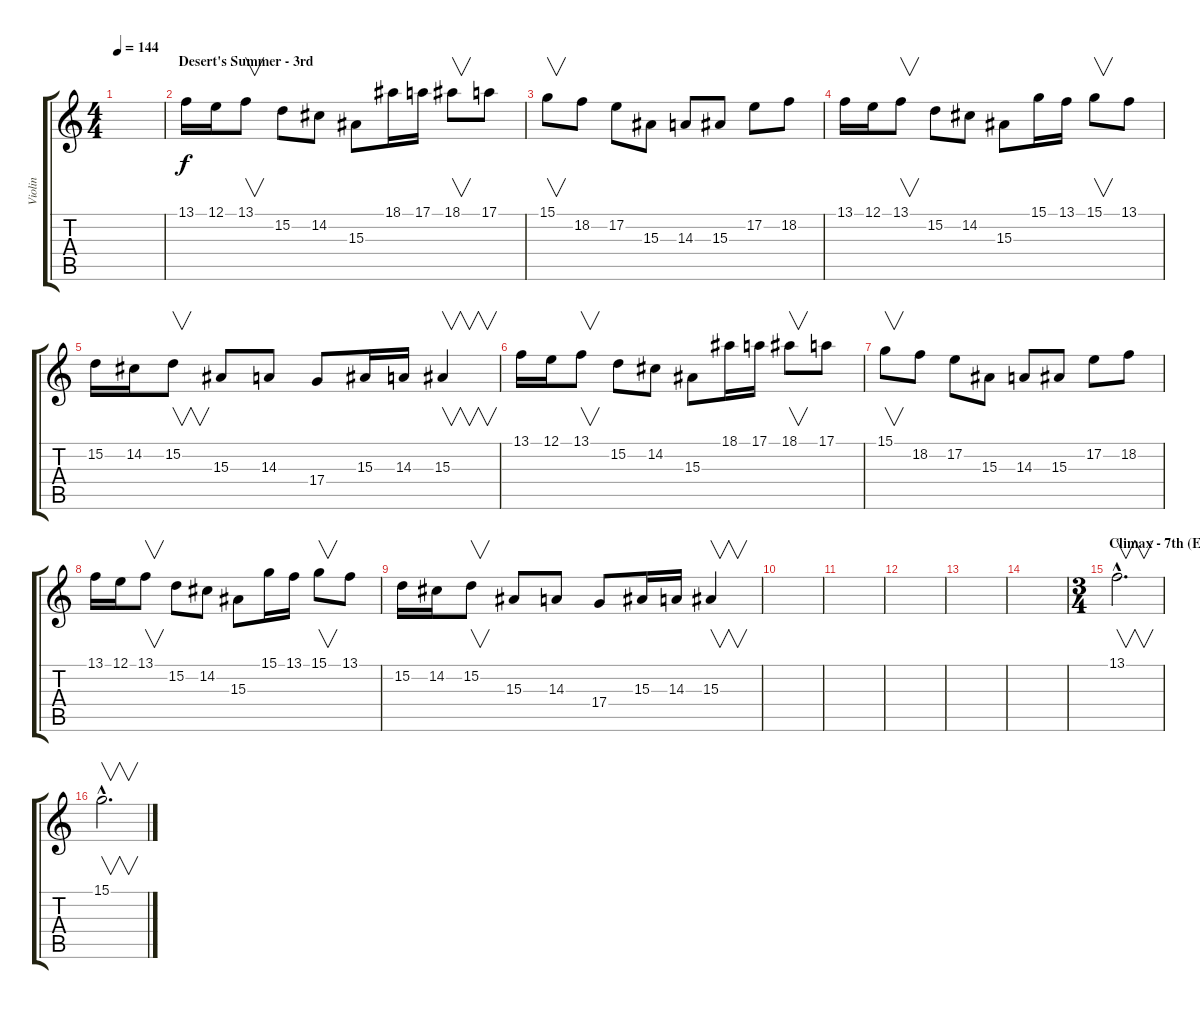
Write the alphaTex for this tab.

\track ("Violin" "Violin") {instrument violin}
\staff {score tabs}
\tuning (E4 B3 G3 D3 A2 E2) {hide}
\ts (4 4)
\tempo 144
\clef g2
\ks c
|
\section ("" "Desert's Summer - 3rd")
13.1.16 12.1.16 13.1.8{v} 15.2.8 14.2.8 15.3.8 18.1.16 17.1.16 18.1.8{v} 17.1.8 |
15.1.8{v} 18.2.8 17.2.8 15.3.8 14.3.8 15.3.8 17.2.8 18.2.8 |
13.1.16 12.1.16 13.1.8{v} 15.2.8 14.2.8 15.3.8 15.1.16 13.1.16 15.1.8{v} 13.1.8 |
15.2.16 14.2.16 15.2.8{v} 15.3.8 14.3.8 17.4.8 15.3.16 14.3.16 15.3.4{v} |
13.1.16 12.1.16 13.1.8{v} 15.2.8 14.2.8 15.3.8 18.1.16 17.1.16 18.1.8{v} 17.1.8 |
15.1.8{v} 18.2.8 17.2.8 15.3.8 14.3.8 15.3.8 17.2.8 18.2.8 |
13.1.16 12.1.16 13.1.8{v} 15.2.8 14.2.8 15.3.8 15.1.16 13.1.16 15.1.8{v} 13.1.8 |
15.2.16 14.2.16 15.2.8{v} 15.3.8 14.3.8 17.4.8 15.3.16 14.3.16 15.3.4{v} |
|
|
|
|
|
\ts (3 4)
\section ("" "Climax - 7th (Ending)")
13.1{hac}.2{v d} |
15.1{hac}.2{v d}
